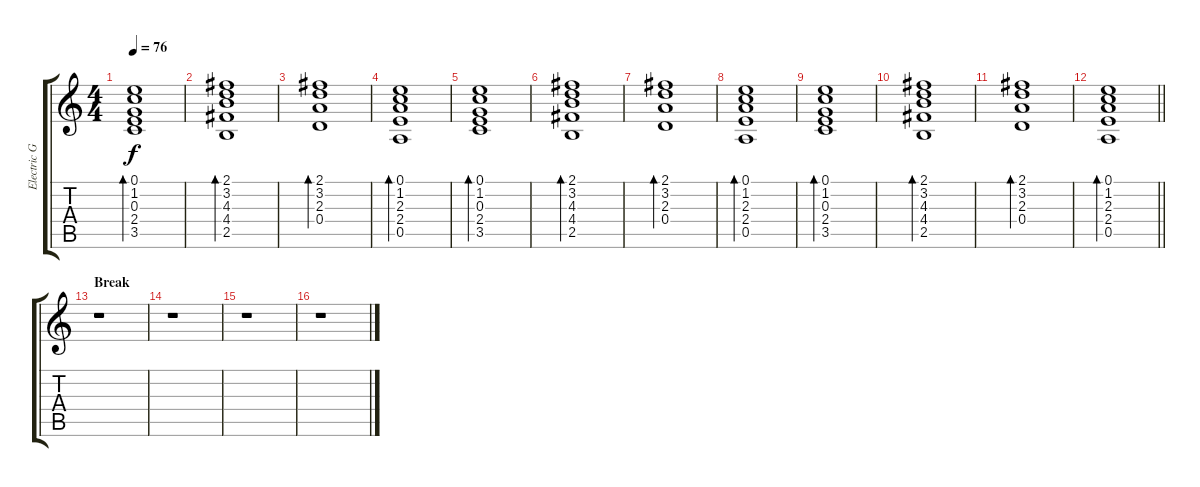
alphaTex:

\track ("Electric Gtr Clean" "Electric G") {instrument electricguitarclean}
\staff {score tabs}
\tuning (E4 B3 G3 D3 A2 E2) {hide}
\ts (4 4)
\tempo 76
\clef g2
\ks c
(0.1 1.2 0.3 2.4 3.5).1{bd 240 dy f} |
(2.1 3.2 4.3 4.4 2.5).1{bd 240} |
(2.1 3.2 2.3 0.4).1{bd 240} |
(0.1 1.2 2.3 2.4 0.5).1{bd 240} |
(0.1 1.2 0.3 2.4 3.5).1{bd 240} |
(2.1 3.2 4.3 4.4 2.5).1{bd 240} |
(2.1 3.2 2.3 0.4).1{bd 240} |
(0.1 1.2 2.3 2.4 0.5).1{bd 240} |
(0.1 1.2 0.3 2.4 3.5).1{bd 240} |
(2.1 3.2 4.3 4.4 2.5).1{bd 240} |
(2.1 3.2 2.3 0.4).1{bd 240} |
\barLineRight lightlight
(0.1 1.2 2.3 2.4 0.5).1{bd 240} |
\section ("" "Break")
r.1 |
r.1 |
r.1 |
r.1
